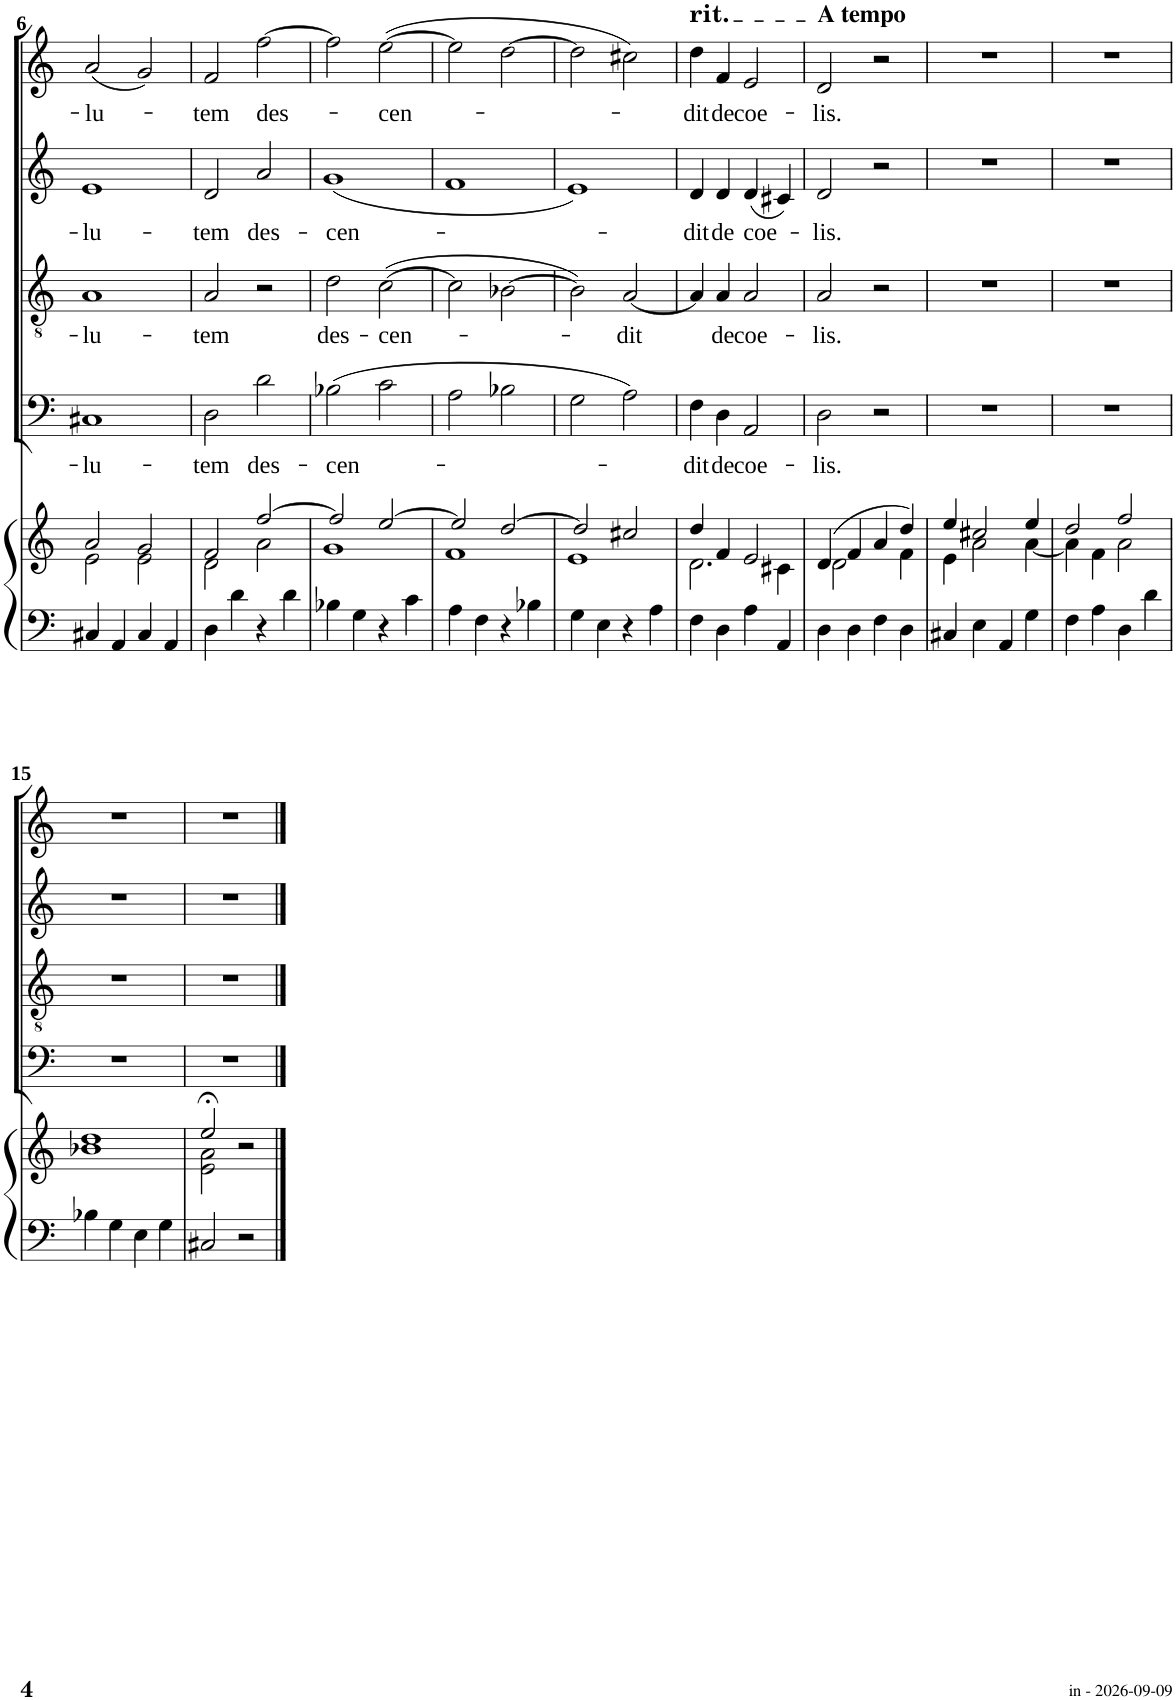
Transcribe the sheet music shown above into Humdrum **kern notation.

**kern	**kern	**kern	**text	**kern	**text	**kern	**text	**kern	**text
*part5	*part5	*part4	*part4	*part3	*part3	*part2	*part2	*part1	*part1
*staff6	*staff5	*staff4	*staff4	*staff3	*staff3	*staff2	*staff2	*staff1	*staff1
*I"Organ	*	*I"Bass	*	*I"Tenor	*	*I"Alto	*	*I"Soprano	*
!!LO:PB:g=z
*clefF4	*clefG2	*clefF4	*	*clefGv2	*	*clefG2	*	*clefG2	*
*k[]	*k[]	*k[]	*	*k[]	*	*k[]	*	*k[]	*
*M2/2	*M2/2	*M2/2	*	*M2/2	*	*M2/2	*	*M2/2	*
*met(c|)	*met(c|)	*met(c|)	*	*met(c|)	*	*met(c|)	*	*met(c|)	*
=6	=6	=6	=6	=6	=6	=6	=6	=6	=6
*	*^	*	*	*	*	*	*	*	*
!	!	!	!	!LO:LY:b	!	!LO:LY:b	!	!LO:LY:b	!	!LO:LY:b
4C#X/	2a/	2e\	1C#X	-lu-	1A	-lu-	1e	-lu-	(2a/	-lu-
4AA/	.	.	.	.	.	.	.	.	.	.
4C#/	2g/	2e\	.	.	.	.	.	.	2g/)	.
4AA/	.	.	.	.	.	.	.	.	.	.
=7	=7	=7	=7	=7	=7	=7	=7	=7	=7	=7
!	!	!	!	!LO:LY:b	!	!LO:LY:b	!	!LO:LY:b	!	!LO:LY:b
4D\	2f/	2d\	2D\	-tem	2A/	-tem	2d/	-tem	2f/	-tem
4d\	.	.	.	.	.	.	.	.	.	.
!	!	!	!	!LO:LY:b	!	!	!	!LO:LY:b	!	!LO:LY:b
4r	[2ff/	2a\	2d\	des-	2r	.	2a/	des-	[2ff\	des-
4d\	.	.	.	.	.	.	.	.	.	.
=8	=8	=8	=8	=8	=8	=8	=8	=8	=8	=8
!	!	!	!	!LO:LY:b	!	!LO:LY:b	!	!LO:LY:b	!	!
4B-X\	2ff/]	1g	(2B-X\	-cen-	2d\	des-	(1g	-cen-	2ff\]	.
4G\	.	.	.	.	.	.	.	.	.	.
!	!	!	!	!	!	!LO:LY:b	!	!	!	!LO:LY:b
4r	[2ee/	.	2c\	.	([2c\	-cen-	.	.	([2ee\	-cen-
4c\	.	.	.	.	.	.	.	.	.	.
=9	=9	=9	=9	=9	=9	=9	=9	=9	=9	=9
4A\	2ee/]	1f	2A\	.	2c\]	.	1f	.	2ee\]	.
4F\	.	.	.	.	.	.	.	.	.	.
4r	[2dd/	.	2B-X\	.	[2B-X\	.	.	.	[2dd\	.
4B-X\	.	.	.	.	.	.	.	.	.	.
=10	=10	=10	=10	=10	=10	=10	=10	=10	=10	=10
4G\	2dd/]	1e	2G\	.	2B-\])	.	1e)	.	2dd\]	.
4E\	.	.	.	.	.	.	.	.	.	.
!	!	!	!	!	!	!LO:LY:b	!	!	!	!
4r	2cc#X/	.	2A\)	.	[2A/	-dit	.	.	2cc#X\)	.
4A\	.	.	.	.	.	.	.	.	.	.
=11	=11	=11	=11	=11	=11	=11	=11	=11	=11	=11
!	!	!	!	!	!	!	!	!	!LO:TX:a:t=rit.	!
!	!	!	!	!LO:LY:b	!	!	!	!LO:LY:b	!	!LO:LY:b
4F\	4dd/	2.d\	4F\	-dit	4A/]	.	4d/	-dit	4dd\	-dit
!	!	!	!	!LO:LY:b	!	!LO:LY:b	!	!LO:LY:b	!	!LO:LY:b
4D\	4f/	.	4D\	de	4A/	de	4d/	de	4f/	de
!	!	!	!	!LO:LY:b	!	!LO:LY:b	!	!LO:LY:b	!	!LO:LY:b
4A\	2e/	.	2AA/	coe-	2A/	coe-	(4d/	coe-	2e/	coe-
4AA/	.	4c#X\	.	.	.	.	4c#X/)	.	.	.
=12	=12	=12	=12	=12	=12	=12	=12	=12	=12	=12
!	!	!	!	!	!	!	!	!	!LO:TX:a:B:t=A tempo	!
!	!	!	!	!LO:LY:b	!	!LO:LY:b	!	!LO:LY:b	!	!LO:LY:b
4D\	(4d/	2d\	2D\	-lis.	2A/	-lis.	2d/	-lis.	2d/	-lis.
4D\	4f/	.	.	.	.	.	.	.	.	.
4F\	4a/	4ryy	2r	.	2r	.	2r	.	2r	.
4D\	4dd/)	4f\	.	.	.	.	.	.	.	.
=13	=13	=13	=13	=13	=13	=13	=13	=13	=13	=13
4C#X/	4ee/	4e\	1r	.	1r	.	1r	.	1r	.
4E\	2cc#X/	2a\	.	.	.	.	.	.	.	.
4AA/	.	.	.	.	.	.	.	.	.	.
4G\	4ee/	[4a\	.	.	.	.	.	.	.	.
=14	=14	=14	=14	=14	=14	=14	=14	=14	=14	=14
4F\	2dd/	4a\]	1r	.	1r	.	1r	.	1r	.
4A\	.	4f\	.	.	.	.	.	.	.	.
4D\	2ff/	2a\	.	.	.	.	.	.	.	.
4d\	.	.	.	.	.	.	.	.	.	.
*	*v	*v	*	*	*	*	*	*	*	*
!!LO:LB:g=z
=15	=15	=15	=15	=15	=15	=15	=15	=15	=15
4B-X\	1b-X 1dd	1r	.	1r	.	1r	.	1r	.
4G\	.	.	.	.	.	.	.	.	.
4E\	.	.	.	.	.	.	.	.	.
4G\	.	.	.	.	.	.	.	.	.
=16	=16	=16	=16	=16	=16	=16	=16	=16	=16
*	*^	*	*	*	*	*	*	*	*
2C#X/	2ee;</	2e\ 2a\	1r	.	1r	.	1r	.	1r	.
2r	2r	2ryy	.	.	.	.	.	.	.	.
*	*v	*v	*	*	*	*	*	*	*	*
==	==	==	==	==	==	==	==	==	==
*-	*-	*-	*-	*-	*-	*-	*-	*-	*-
